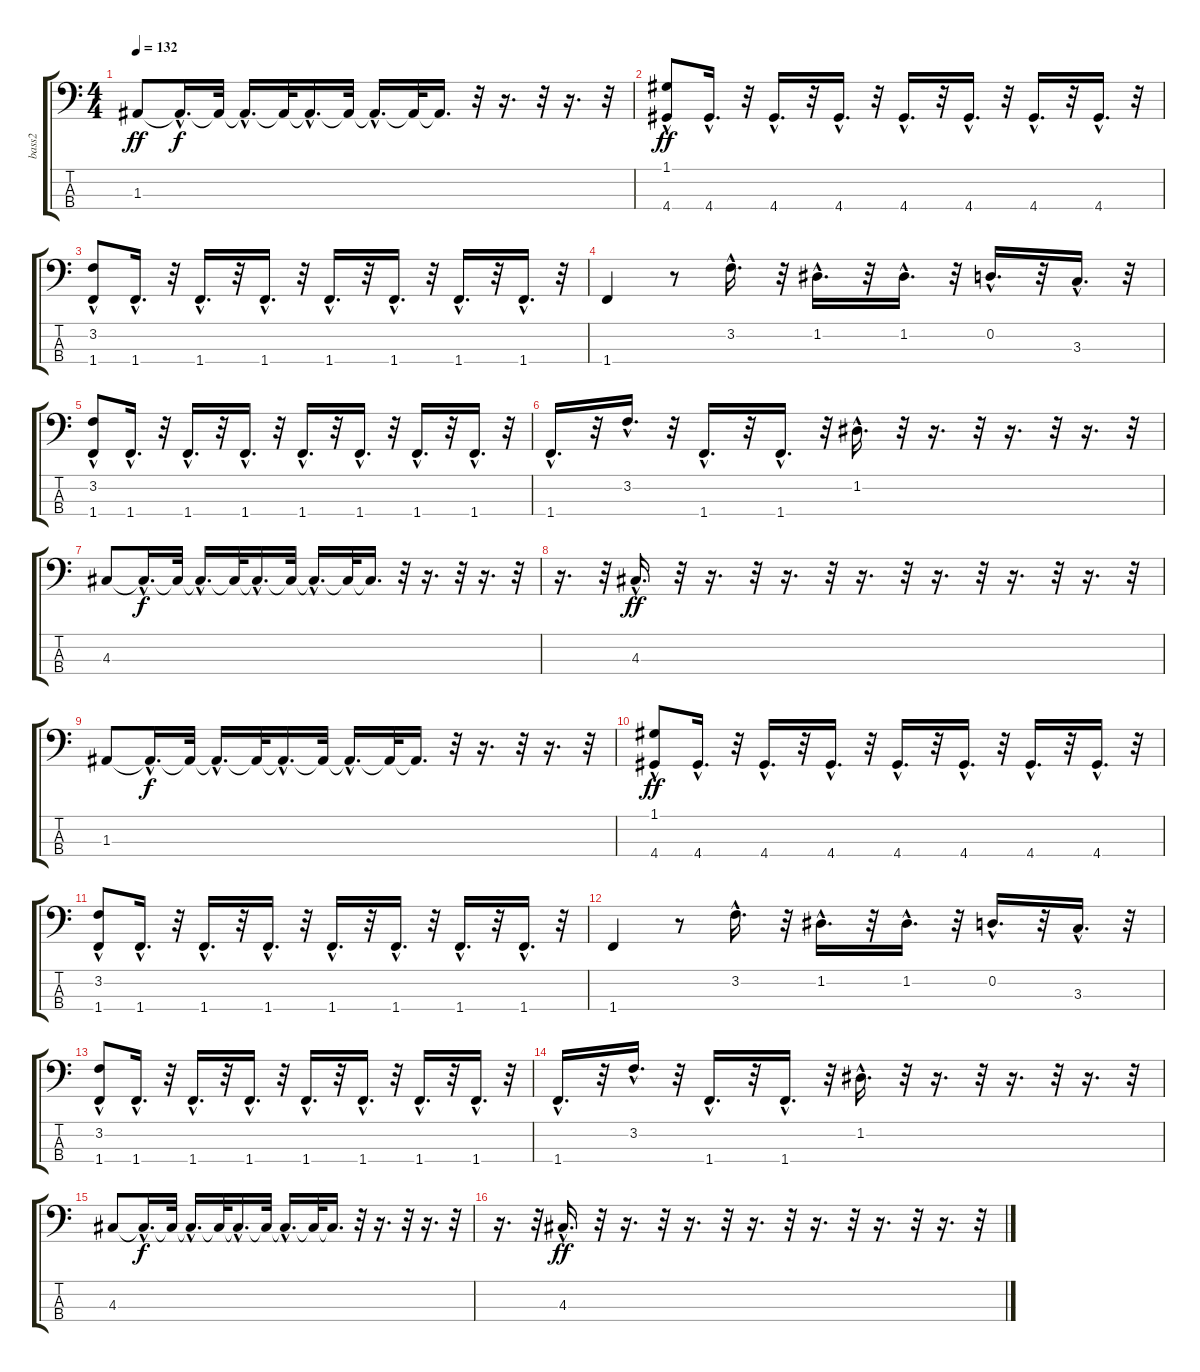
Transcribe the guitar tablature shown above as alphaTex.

\track ("bass2" "bass2") {instrument electricbassfinger}
\staff {score tabs}
\tuning (G2 D2 A1 E1) {hide}
\ts (4 4)
\tempo 132
\clef f4
\ks c
1.3.8{dy ff} 1.3{hac t}.16{d dy f} 1.3{t}.32 1.3{hac t}.16{d} 1.3{t}.32 1.3{hac t}.16{d} 1.3{t}.32 1.3{hac t}.16{d} 1.3{t}.32 1.3{t}.16{d} r.32 r.16{d} r.32 r.16{d} r.32 |
(1.1 4.4{hac}).8{dy ff} 4.4{hac}.16{d} r.32 4.4{hac}.16{d} r.32 4.4{hac}.16{d} r.32 4.4{hac}.16{d} r.32 4.4{hac}.16{d} r.32 4.4{hac}.16{d} r.32 4.4{hac}.16{d} r.32 |
(3.2 1.4{hac}).8 1.4{hac}.16{d} r.32 1.4{hac}.16{d} r.32 1.4{hac}.16{d} r.32 1.4{hac}.16{d} r.32 1.4{hac}.16{d} r.32 1.4{hac}.16{d} r.32 1.4{hac}.16{d} r.32 |
1.4.4 r.8 3.2{hac}.16{d} r.32 1.2{hac}.16{d} r.32 1.2{hac}.16{d} r.32 0.2{hac}.16{d} r.32 3.3{hac}.16{d} r.32 |
(3.2 1.4{hac}).8 1.4{hac}.16{d} r.32 1.4{hac}.16{d} r.32 1.4{hac}.16{d} r.32 1.4{hac}.16{d} r.32 1.4{hac}.16{d} r.32 1.4{hac}.16{d} r.32 1.4{hac}.16{d} r.32 |
1.4{hac}.16{d} r.32 3.2{hac}.16{d} r.32 1.4{hac}.16{d} r.32 1.4{hac}.16{d} r.32 1.2{hac}.16{d} r.32 r.16{d} r.32 r.16{d} r.32 r.16{d} r.32 |
4.3.8 4.3{hac t}.16{d dy f} 4.3{t}.32 4.3{hac t}.16{d} 4.3{t}.32 4.3{hac t}.16{d} 4.3{t}.32 4.3{hac t}.16{d} 4.3{t}.32 4.3{t}.16{d} r.32 r.16{d} r.32 r.16{d} r.32 |
r.16{d} r.32 4.3{hac}.16{d dy ff} r.32 r.16{d} r.32 r.16{d} r.32 r.16{d} r.32 r.16{d} r.32 r.16{d} r.32 r.16{d} r.32 |
1.3.8 1.3{hac t}.16{d dy f} 1.3{t}.32 1.3{hac t}.16{d} 1.3{t}.32 1.3{hac t}.16{d} 1.3{t}.32 1.3{hac t}.16{d} 1.3{t}.32 1.3{t}.16{d} r.32 r.16{d} r.32 r.16{d} r.32 |
(1.1 4.4{hac}).8{dy ff} 4.4{hac}.16{d} r.32 4.4{hac}.16{d} r.32 4.4{hac}.16{d} r.32 4.4{hac}.16{d} r.32 4.4{hac}.16{d} r.32 4.4{hac}.16{d} r.32 4.4{hac}.16{d} r.32 |
(3.2 1.4{hac}).8 1.4{hac}.16{d} r.32 1.4{hac}.16{d} r.32 1.4{hac}.16{d} r.32 1.4{hac}.16{d} r.32 1.4{hac}.16{d} r.32 1.4{hac}.16{d} r.32 1.4{hac}.16{d} r.32 |
1.4.4 r.8 3.2{hac}.16{d} r.32 1.2{hac}.16{d} r.32 1.2{hac}.16{d} r.32 0.2{hac}.16{d} r.32 3.3{hac}.16{d} r.32 |
(3.2 1.4{hac}).8 1.4{hac}.16{d} r.32 1.4{hac}.16{d} r.32 1.4{hac}.16{d} r.32 1.4{hac}.16{d} r.32 1.4{hac}.16{d} r.32 1.4{hac}.16{d} r.32 1.4{hac}.16{d} r.32 |
1.4{hac}.16{d} r.32 3.2{hac}.16{d} r.32 1.4{hac}.16{d} r.32 1.4{hac}.16{d} r.32 1.2{hac}.16{d} r.32 r.16{d} r.32 r.16{d} r.32 r.16{d} r.32 |
4.3.8 4.3{hac t}.16{d dy f} 4.3{t}.32 4.3{hac t}.16{d} 4.3{t}.32 4.3{hac t}.16{d} 4.3{t}.32 4.3{hac t}.16{d} 4.3{t}.32 4.3{t}.16{d} r.32 r.16{d} r.32 r.16{d} r.32 |
r.16{d} r.32 4.3{hac}.16{d dy ff} r.32 r.16{d} r.32 r.16{d} r.32 r.16{d} r.32 r.16{d} r.32 r.16{d} r.32 r.16{d} r.32
